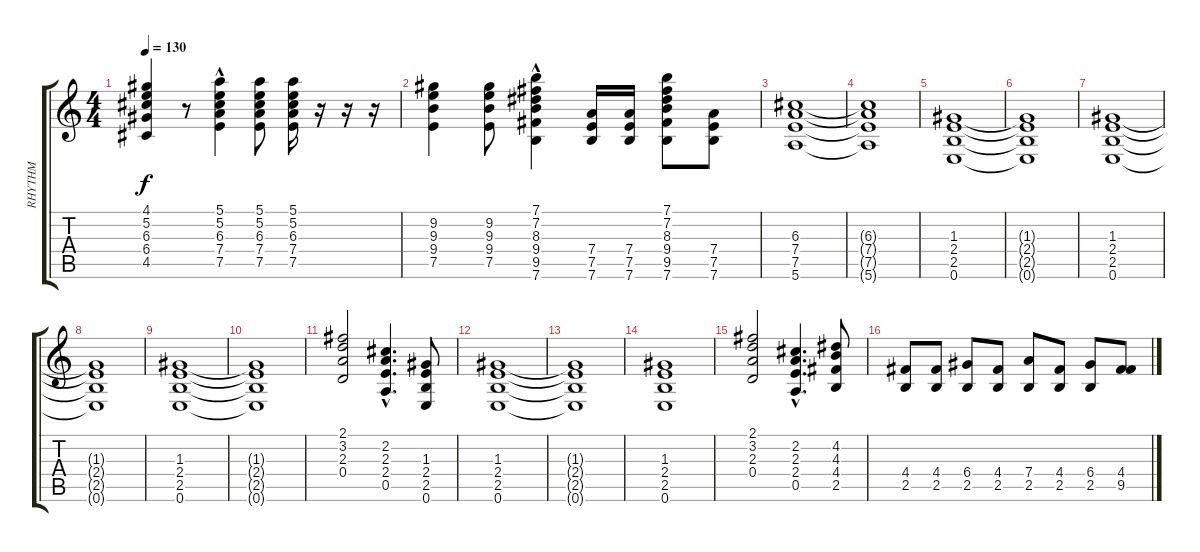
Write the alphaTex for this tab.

\track ("RHYTHM" "RHYTHM") {instrument distortionguitar}
\staff {score tabs}
\tuning (E4 B3 G3 D3 A2 E2) {hide}
\ts (4 4)
\tempo 130
\clef g2
\ks c
(4.1 5.2 6.3 6.4 4.5).4{dy f} r.8 (5.1{hac} 5.2 6.3 7.4 7.5).4 (5.1 5.2 6.3 7.4 7.5).8 (5.1 5.2 6.3 7.4 7.5).16 r.16 r.16 r.16 |
(9.2 9.3 9.4 7.5).4 (9.2 9.3 9.4 7.5).8 (7.1{hac} 7.2 8.3 9.4 9.5 7.6).4 (7.4 7.5 7.6).16 (7.4 7.5 7.6).16 (7.1 7.2 8.3 9.4 9.5 7.6).8 (7.4 7.5 7.6).8 |
(6.3 7.4 7.5 5.6).1 |
(6.3{t} 7.4{t} 7.5{t} 5.6{t}).1 |
(1.3 2.4 2.5 0.6).1 |
(1.3{t} 2.4{t} 2.5{t} 0.6{t}).1 |
(1.3 2.4 2.5 0.6).1 |
(1.3{t} 2.4{t} 2.5{t} 0.6{t}).1 |
(1.3 2.4 2.5 0.6).1 |
(1.3{t} 2.4{t} 2.5{t} 0.6{t}).1 |
(2.1 3.2 2.3 0.4).2 (2.2{hac} 2.3{hac} 2.4{hac} 0.5{hac}).4{d} (1.3 2.4 2.5 0.6).8 |
(1.3 2.4 2.5 0.6).1 |
(1.3{t} 2.4{t} 2.5{t} 0.6{t}).1 |
(1.3 2.4 2.5 0.6).1 |
(2.1 3.2 2.3 0.4).2 (2.2{hac} 2.3{hac} 2.4{hac} 0.5{hac}).4{d} (4.2 4.3 4.4 2.5).8 |
(4.4 2.5).8 (4.4 2.5).8 (6.4 2.5).8 (4.4 2.5).8 (7.4 2.5).8 (4.4 2.5).8 (6.4 2.5).8 (4.4 9.5).8
